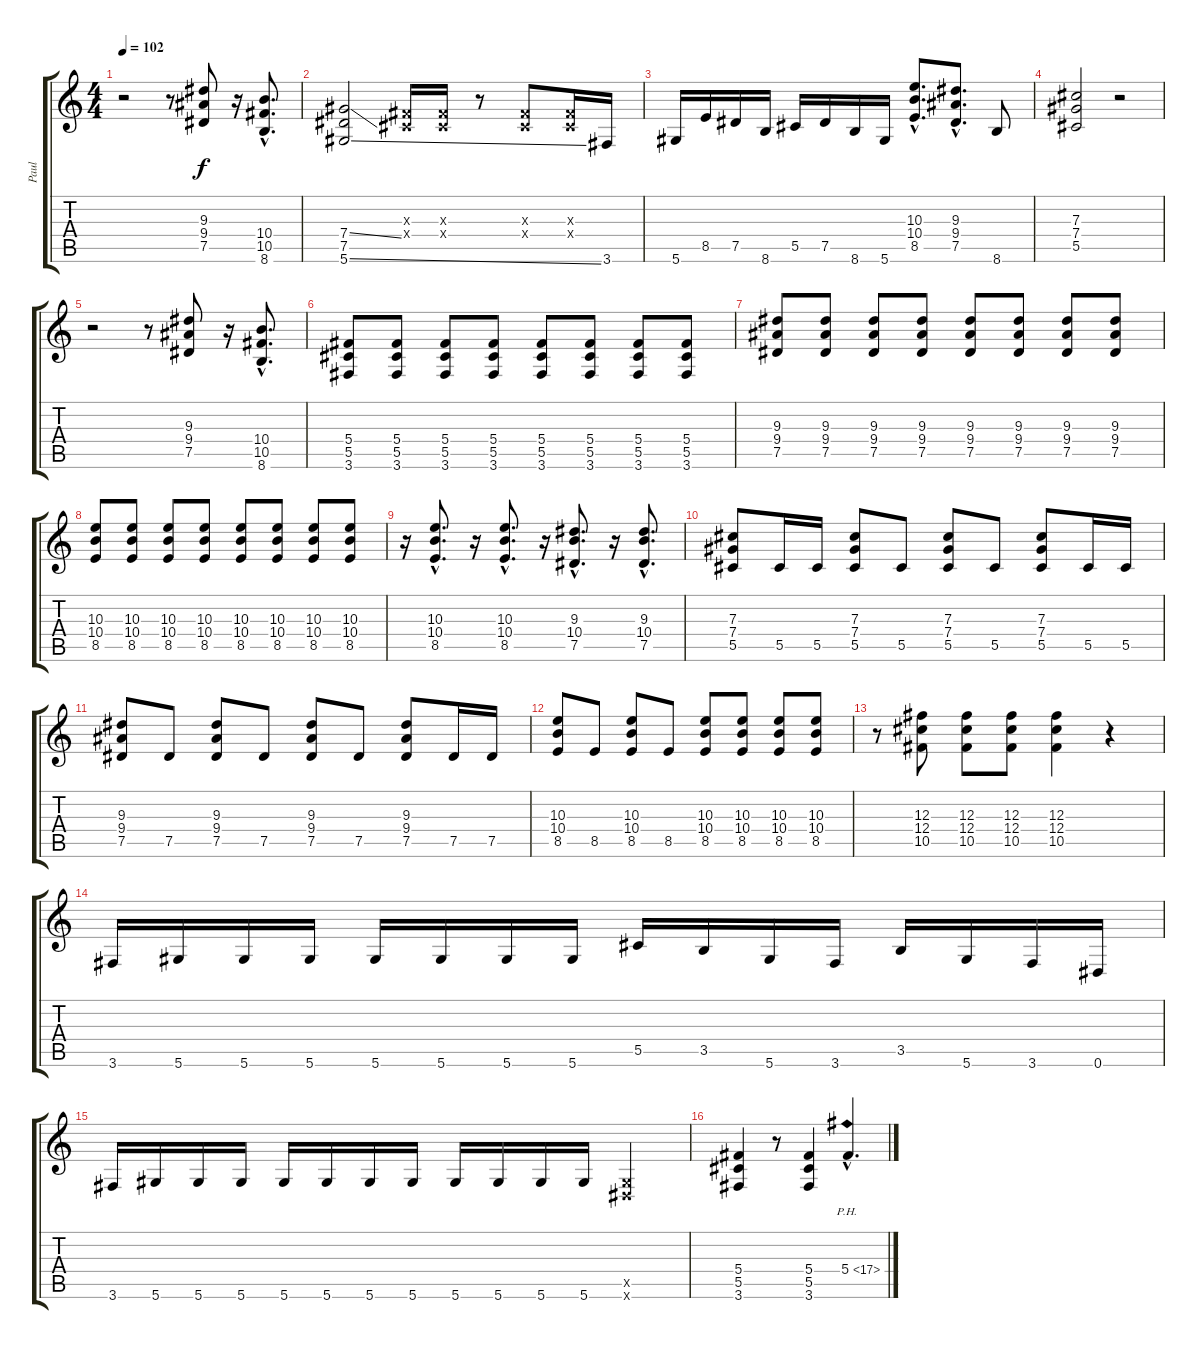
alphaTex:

\track ("Paul" "Paul") {instrument distortionguitar}
\staff {score tabs}
\tuning (Eb4 Bb3 Gb3 Db3 Ab2 Eb2) {hide}
\ts (4 4)
\tempo 102
\clef g2
\ks c
r.2{dy f} r.8 (9.3 9.4 7.5).8 r.16 (10.4{hac} 10.5{hac} 8.6{hac}).8{d} |
(7.4{ss} 7.5 5.6{ss}).2 (0.3{x} 0.4{x}).16 (0.3{x} 0.4{x}).16 r.8 (0.3{x} 0.4{x}).8 (0.3{x} 0.4{x}).16 3.6.16 |
5.6.16 8.5.16 7.5.16 8.6.16 5.5.16 7.5.16 8.6.16 5.6.16 (10.3{hac} 10.4{hac} 8.5{hac}).8{d} (9.3{hac} 9.4{hac} 7.5{hac}).8{d} 8.6.8 |
(7.3 7.4 5.5).2 r.2 |
r.2 r.8 (9.3 9.4 7.5).8 r.16 (10.4{hac} 10.5{hac} 8.6{hac}).8{d} |
(5.4 5.5 3.6).8 (5.4 5.5 3.6).8 (5.4 5.5 3.6).8 (5.4 5.5 3.6).8 (5.4 5.5 3.6).8 (5.4 5.5 3.6).8 (5.4 5.5 3.6).8 (5.4 5.5 3.6).8 |
(9.3 9.4 7.5).8 (9.3 9.4 7.5).8 (9.3 9.4 7.5).8 (9.3 9.4 7.5).8 (9.3 9.4 7.5).8 (9.3 9.4 7.5).8 (9.3 9.4 7.5).8 (9.3 9.4 7.5).8 |
(10.3 10.4 8.5).8 (10.3 10.4 8.5).8 (10.3 10.4 8.5).8 (10.3 10.4 8.5).8 (10.3 10.4 8.5).8 (10.3 10.4 8.5).8 (10.3 10.4 8.5).8 (10.3 10.4 8.5).8 |
r.16 (10.3{hac} 10.4{hac} 8.5{hac}).8{d} r.16 (10.3{hac} 10.4{hac} 8.5{hac}).8{d} r.16 (9.3{hac} 10.4{hac} 7.5{hac}).8{d} r.16 (9.3{hac} 10.4{hac} 7.5{hac}).8{d} |
(7.3 7.4 5.5).8 5.5.16 5.5.16 (7.3 7.4 5.5).8 5.5.8 (7.3 7.4 5.5).8 5.5.8 (7.3 7.4 5.5).8 5.5.16 5.5.16 |
(9.3 9.4 7.5).8 7.5.8 (9.3 9.4 7.5).8 7.5.8 (9.3 9.4 7.5).8 7.5.8 (9.3 9.4 7.5).8 7.5.16 7.5.16 |
(10.3 10.4 8.5).8 8.5.8 (10.3 10.4 8.5).8 8.5.8 (10.3 10.4 8.5).8 (10.3 10.4 8.5).8 (10.3 10.4 8.5).8 (10.3 10.4 8.5).8 |
r.8 (12.3 12.4 10.5).8 (12.3 12.4 10.5).8 (12.3 12.4 10.5).8 (12.3 12.4 10.5).4 r.4 |
3.6.16 5.6.16 5.6.16 5.6.16 5.6.16 5.6.16 5.6.16 5.6.16 5.5.16 3.5.16 5.6.16 3.6.16 3.5.16 5.6.16 3.6.16 0.6.16 |
3.6.16 5.6.16 5.6.16 5.6.16 5.6.16 5.6.16 5.6.16 5.6.16 5.6.16 5.6.16 5.6.16 5.6.16 (0.5{x} 0.6{x}).4 |
(5.4 5.5 3.6).4 r.8 (5.4 5.5 3.6).4 5.4{ph 12 hac}.4{d}
